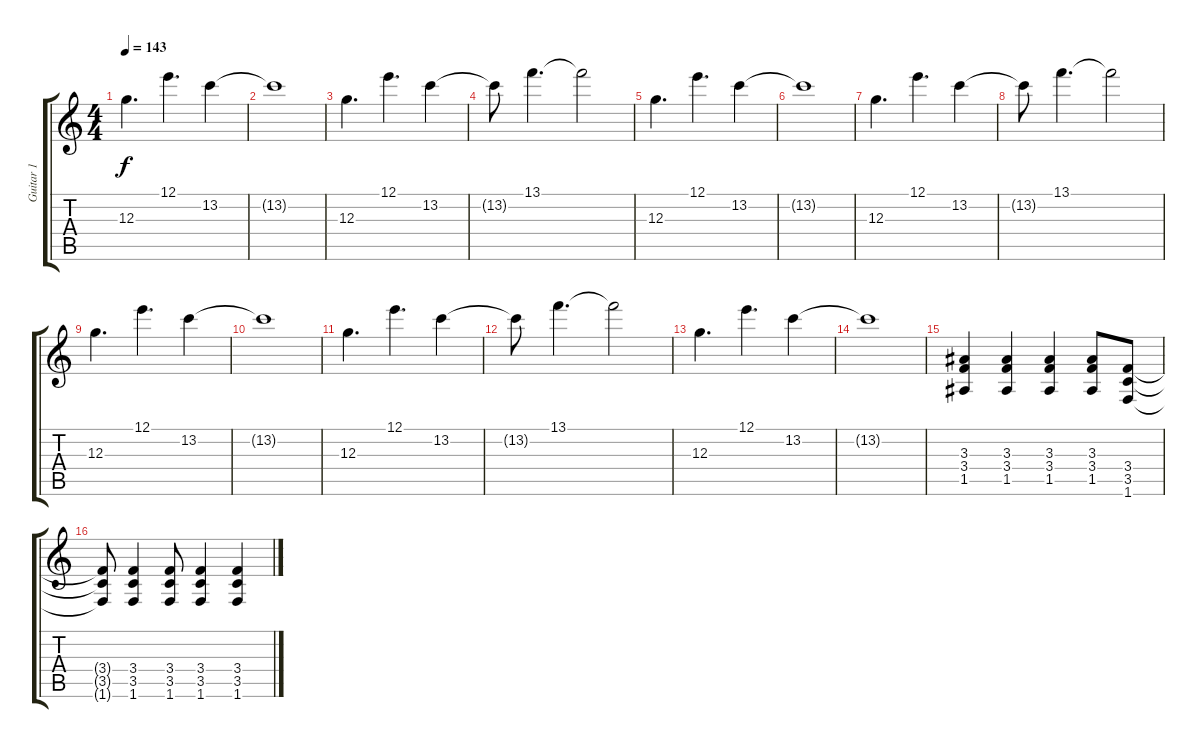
\track ("Guitar 1" "Guitar 1") {instrument distortionguitar}
\staff {score tabs}
\tuning (E4 B3 G3 D3 A2 E2) {hide}
\ts (4 4)
\tempo 143
\clef g2
\ks c
12.3.4{d dy f} 12.1.4{d} 13.2.4 |
13.2{t}.1 |
12.3.4{d} 12.1.4{d} 13.2.4 |
13.2{t}.8 13.1.4{d} 13.1{t}.2 |
12.3.4{d} 12.1.4{d} 13.2.4 |
13.2{t}.1 |
12.3.4{d} 12.1.4{d} 13.2.4 |
13.2{t}.8 13.1.4{d} 13.1{t}.2 |
12.3.4{d} 12.1.4{d} 13.2.4 |
13.2{t}.1 |
12.3.4{d} 12.1.4{d} 13.2.4 |
13.2{t}.8 13.1.4{d} 13.1{t}.2 |
12.3.4{d} 12.1.4{d} 13.2.4 |
13.2{t}.1 |
(3.3 3.4 1.5).4 (3.3 3.4 1.5).4 (3.3 3.4 1.5).4 (3.3 3.4 1.5).8 (3.4 3.5 1.6).8 |
(3.4{t} 3.5{t} 1.6{t}).8 (3.4 3.5 1.6).4 (3.4 3.5 1.6).8 (3.4 3.5 1.6).4 (3.4 3.5 1.6).4
